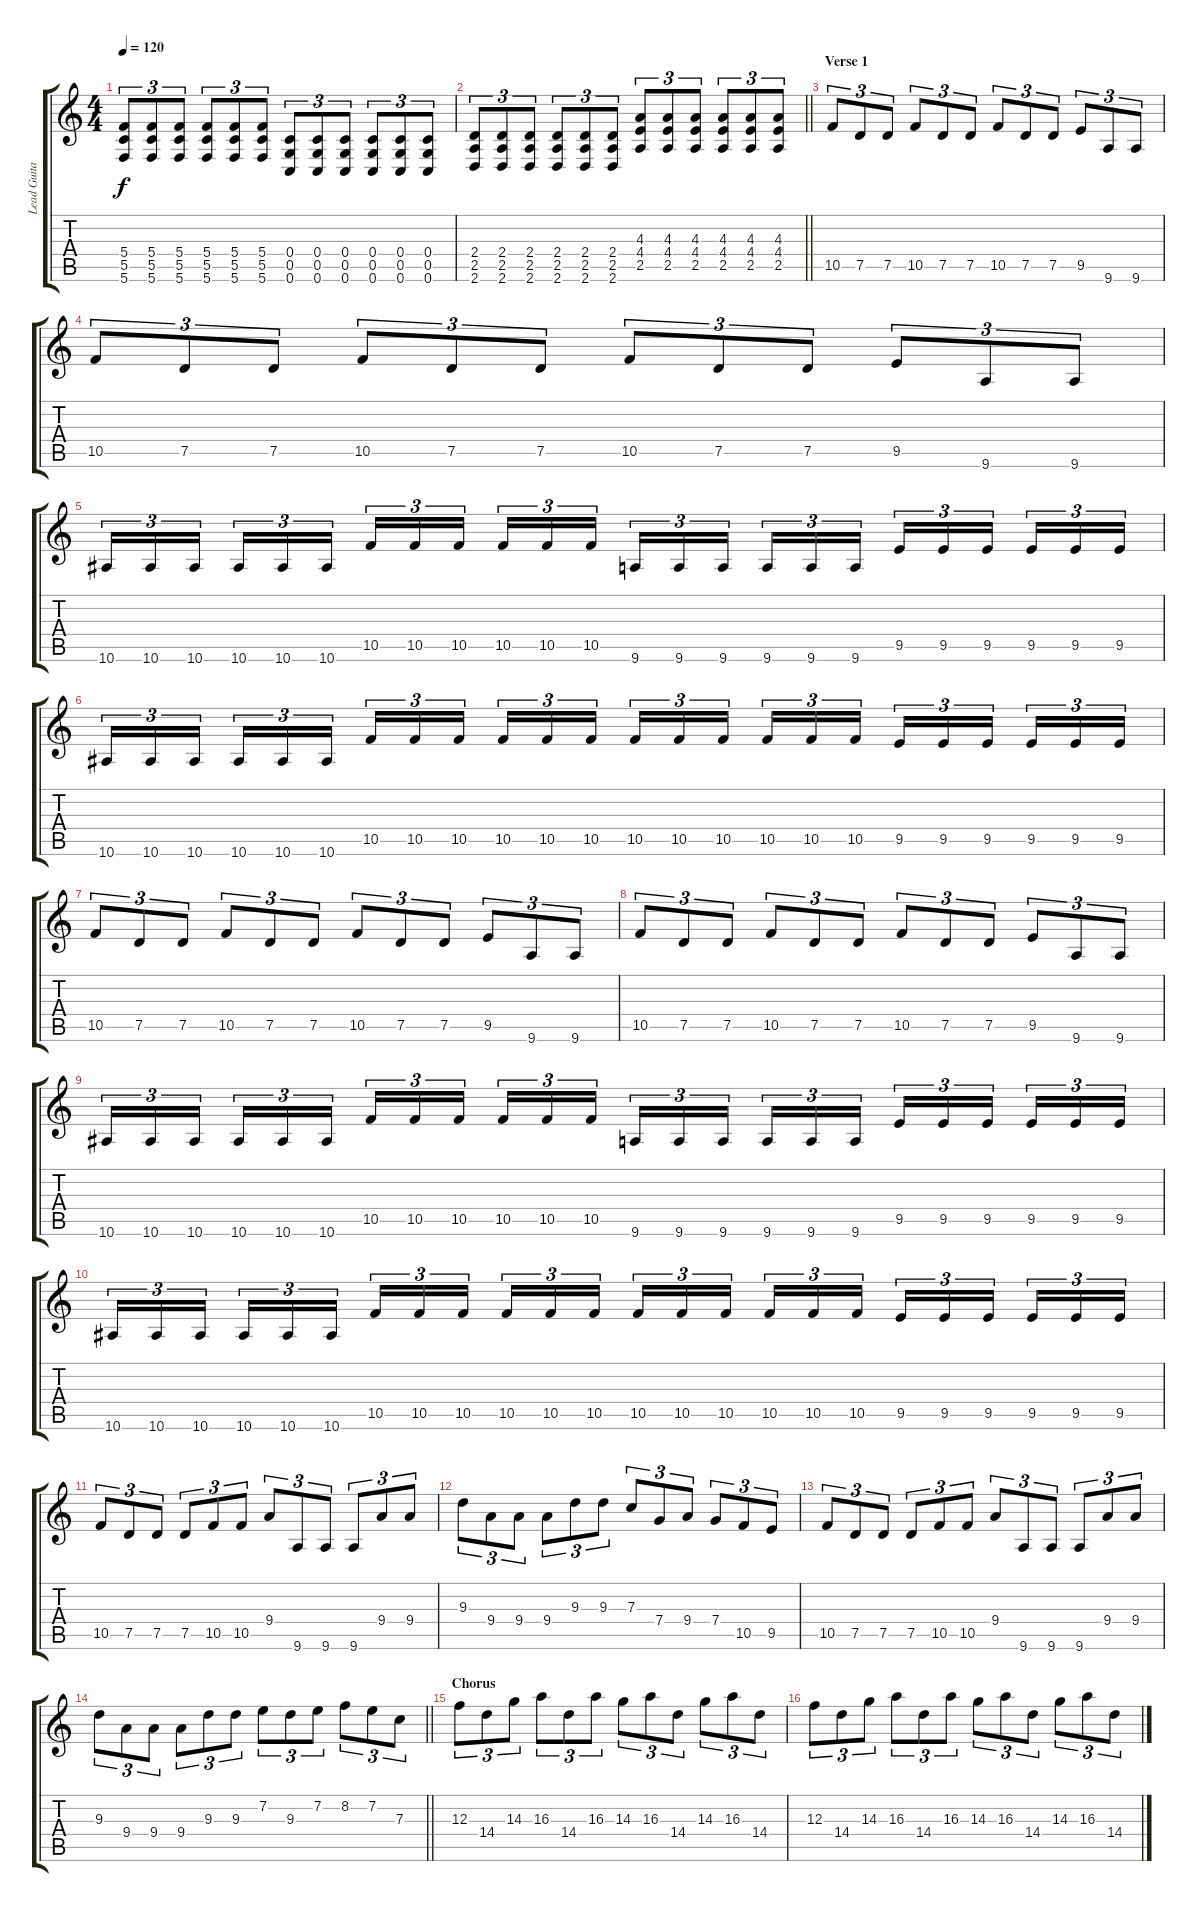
\track ("Lead Guitar" "Lead Guita") {instrument distortionguitar}
\staff {score tabs}
\tuning (D4 A3 F3 C3 G2 C2) {hide}
\ts (4 4)
\tempo 120
\clef g2
\ks c
(5.4 5.5 5.6).8{tu (3 2) dy f} (5.4 5.5 5.6).8{tu (3 2)} (5.4 5.5 5.6).8{tu (3 2)} (5.4 5.5 5.6).8{tu (3 2)} (5.4 5.5 5.6).8{tu (3 2)} (5.4 5.5 5.6).8{tu (3 2)} (0.4 0.5 0.6).8{tu (3 2)} (0.4 0.5 0.6).8{tu (3 2)} (0.4 0.5 0.6).8{tu (3 2)} (0.4 0.5 0.6).8{tu (3 2)} (0.4 0.5 0.6).8{tu (3 2)} (0.4 0.5 0.6).8{tu (3 2)} |
\barLineRight lightlight
(2.4 2.5 2.6).8{tu (3 2)} (2.4 2.5 2.6).8{tu (3 2)} (2.4 2.5 2.6).8{tu (3 2)} (2.4 2.5 2.6).8{tu (3 2)} (2.4 2.5 2.6).8{tu (3 2)} (2.4 2.5 2.6).8{tu (3 2)} (4.3 4.4 2.5).8{tu (3 2)} (4.3 4.4 2.5).8{tu (3 2)} (4.3 4.4 2.5).8{tu (3 2)} (4.3 4.4 2.5).8{tu (3 2)} (4.3 4.4 2.5).8{tu (3 2)} (4.3 4.4 2.5).8{tu (3 2)} |
\section ("" "Verse 1")
10.5.8{tu (3 2)} 7.5.8{tu (3 2)} 7.5.8{tu (3 2)} 10.5.8{tu (3 2)} 7.5.8{tu (3 2)} 7.5.8{tu (3 2)} 10.5.8{tu (3 2)} 7.5.8{tu (3 2)} 7.5.8{tu (3 2)} 9.5.8{tu (3 2)} 9.6.8{tu (3 2)} 9.6.8{tu (3 2)} |
10.5.8{tu (3 2)} 7.5.8{tu (3 2)} 7.5.8{tu (3 2)} 10.5.8{tu (3 2)} 7.5.8{tu (3 2)} 7.5.8{tu (3 2)} 10.5.8{tu (3 2)} 7.5.8{tu (3 2)} 7.5.8{tu (3 2)} 9.5.8{tu (3 2)} 9.6.8{tu (3 2)} 9.6.8{tu (3 2)} |
10.6.16{tu (3 2)} 10.6.16{tu (3 2)} 10.6.16{tu (3 2) beam splitsecondary} 10.6.16{tu (3 2)} 10.6.16{tu (3 2)} 10.6.16{tu (3 2)} 10.5.16{tu (3 2)} 10.5.16{tu (3 2)} 10.5.16{tu (3 2) beam splitsecondary} 10.5.16{tu (3 2)} 10.5.16{tu (3 2)} 10.5.16{tu (3 2)} 9.6.16{tu (3 2)} 9.6.16{tu (3 2)} 9.6.16{tu (3 2) beam splitsecondary} 9.6.16{tu (3 2)} 9.6.16{tu (3 2)} 9.6.16{tu (3 2)} 9.5.16{tu (3 2)} 9.5.16{tu (3 2)} 9.5.16{tu (3 2) beam splitsecondary} 9.5.16{tu (3 2)} 9.5.16{tu (3 2)} 9.5.16{tu (3 2)} |
10.6.16{tu (3 2)} 10.6.16{tu (3 2)} 10.6.16{tu (3 2) beam splitsecondary} 10.6.16{tu (3 2)} 10.6.16{tu (3 2)} 10.6.16{tu (3 2)} 10.5.16{tu (3 2)} 10.5.16{tu (3 2)} 10.5.16{tu (3 2) beam splitsecondary} 10.5.16{tu (3 2)} 10.5.16{tu (3 2)} 10.5.16{tu (3 2)} 10.5.16{tu (3 2)} 10.5.16{tu (3 2)} 10.5.16{tu (3 2) beam splitsecondary} 10.5.16{tu (3 2)} 10.5.16{tu (3 2)} 10.5.16{tu (3 2)} 9.5.16{tu (3 2)} 9.5.16{tu (3 2)} 9.5.16{tu (3 2) beam splitsecondary} 9.5.16{tu (3 2)} 9.5.16{tu (3 2)} 9.5.16{tu (3 2)} |
10.5.8{tu (3 2)} 7.5.8{tu (3 2)} 7.5.8{tu (3 2)} 10.5.8{tu (3 2)} 7.5.8{tu (3 2)} 7.5.8{tu (3 2)} 10.5.8{tu (3 2)} 7.5.8{tu (3 2)} 7.5.8{tu (3 2)} 9.5.8{tu (3 2)} 9.6.8{tu (3 2)} 9.6.8{tu (3 2)} |
10.5.8{tu (3 2)} 7.5.8{tu (3 2)} 7.5.8{tu (3 2)} 10.5.8{tu (3 2)} 7.5.8{tu (3 2)} 7.5.8{tu (3 2)} 10.5.8{tu (3 2)} 7.5.8{tu (3 2)} 7.5.8{tu (3 2)} 9.5.8{tu (3 2)} 9.6.8{tu (3 2)} 9.6.8{tu (3 2)} |
10.6.16{tu (3 2)} 10.6.16{tu (3 2)} 10.6.16{tu (3 2) beam splitsecondary} 10.6.16{tu (3 2)} 10.6.16{tu (3 2)} 10.6.16{tu (3 2)} 10.5.16{tu (3 2)} 10.5.16{tu (3 2)} 10.5.16{tu (3 2) beam splitsecondary} 10.5.16{tu (3 2)} 10.5.16{tu (3 2)} 10.5.16{tu (3 2)} 9.6.16{tu (3 2)} 9.6.16{tu (3 2)} 9.6.16{tu (3 2) beam splitsecondary} 9.6.16{tu (3 2)} 9.6.16{tu (3 2)} 9.6.16{tu (3 2)} 9.5.16{tu (3 2)} 9.5.16{tu (3 2)} 9.5.16{tu (3 2) beam splitsecondary} 9.5.16{tu (3 2)} 9.5.16{tu (3 2)} 9.5.16{tu (3 2)} |
10.6.16{tu (3 2)} 10.6.16{tu (3 2)} 10.6.16{tu (3 2) beam splitsecondary} 10.6.16{tu (3 2)} 10.6.16{tu (3 2)} 10.6.16{tu (3 2)} 10.5.16{tu (3 2)} 10.5.16{tu (3 2)} 10.5.16{tu (3 2) beam splitsecondary} 10.5.16{tu (3 2)} 10.5.16{tu (3 2)} 10.5.16{tu (3 2)} 10.5.16{tu (3 2)} 10.5.16{tu (3 2)} 10.5.16{tu (3 2) beam splitsecondary} 10.5.16{tu (3 2)} 10.5.16{tu (3 2)} 10.5.16{tu (3 2)} 9.5.16{tu (3 2)} 9.5.16{tu (3 2)} 9.5.16{tu (3 2) beam splitsecondary} 9.5.16{tu (3 2)} 9.5.16{tu (3 2)} 9.5.16{tu (3 2)} |
10.5.8{tu (3 2)} 7.5.8{tu (3 2)} 7.5.8{tu (3 2)} 7.5.8{tu (3 2)} 10.5.8{tu (3 2)} 10.5.8{tu (3 2)} 9.4.8{tu (3 2)} 9.6.8{tu (3 2)} 9.6.8{tu (3 2)} 9.6.8{tu (3 2)} 9.4.8{tu (3 2)} 9.4.8{tu (3 2)} |
9.3.8{tu (3 2)} 9.4.8{tu (3 2)} 9.4.8{tu (3 2)} 9.4.8{tu (3 2)} 9.3.8{tu (3 2)} 9.3.8{tu (3 2)} 7.3.8{tu (3 2)} 7.4.8{tu (3 2)} 9.4.8{tu (3 2)} 7.4.8{tu (3 2)} 10.5.8{tu (3 2)} 9.5.8{tu (3 2)} |
10.5.8{tu (3 2)} 7.5.8{tu (3 2)} 7.5.8{tu (3 2)} 7.5.8{tu (3 2)} 10.5.8{tu (3 2)} 10.5.8{tu (3 2)} 9.4.8{tu (3 2)} 9.6.8{tu (3 2)} 9.6.8{tu (3 2)} 9.6.8{tu (3 2)} 9.4.8{tu (3 2)} 9.4.8{tu (3 2)} |
\barLineRight lightlight
9.3.8{tu (3 2)} 9.4.8{tu (3 2)} 9.4.8{tu (3 2)} 9.4.8{tu (3 2)} 9.3.8{tu (3 2)} 9.3.8{tu (3 2)} 7.2.8{tu (3 2)} 9.3.8{tu (3 2)} 7.2.8{tu (3 2)} 8.2.8{tu (3 2)} 7.2.8{tu (3 2)} 7.3.8{tu (3 2)} |
\section ("" "Chorus")
12.3.8{tu (3 2)} 14.4.8{tu (3 2)} 14.3.8{tu (3 2)} 16.3.8{tu (3 2)} 14.4.8{tu (3 2)} 16.3.8{tu (3 2)} 14.3.8{tu (3 2)} 16.3.8{tu (3 2)} 14.4.8{tu (3 2)} 14.3.8{tu (3 2)} 16.3.8{tu (3 2)} 14.4.8{tu (3 2)} |
12.3.8{tu (3 2)} 14.4.8{tu (3 2)} 14.3.8{tu (3 2)} 16.3.8{tu (3 2)} 14.4.8{tu (3 2)} 16.3.8{tu (3 2)} 14.3.8{tu (3 2)} 16.3.8{tu (3 2)} 14.4.8{tu (3 2)} 14.3.8{tu (3 2)} 16.3.8{tu (3 2)} 14.4.8{tu (3 2)}
